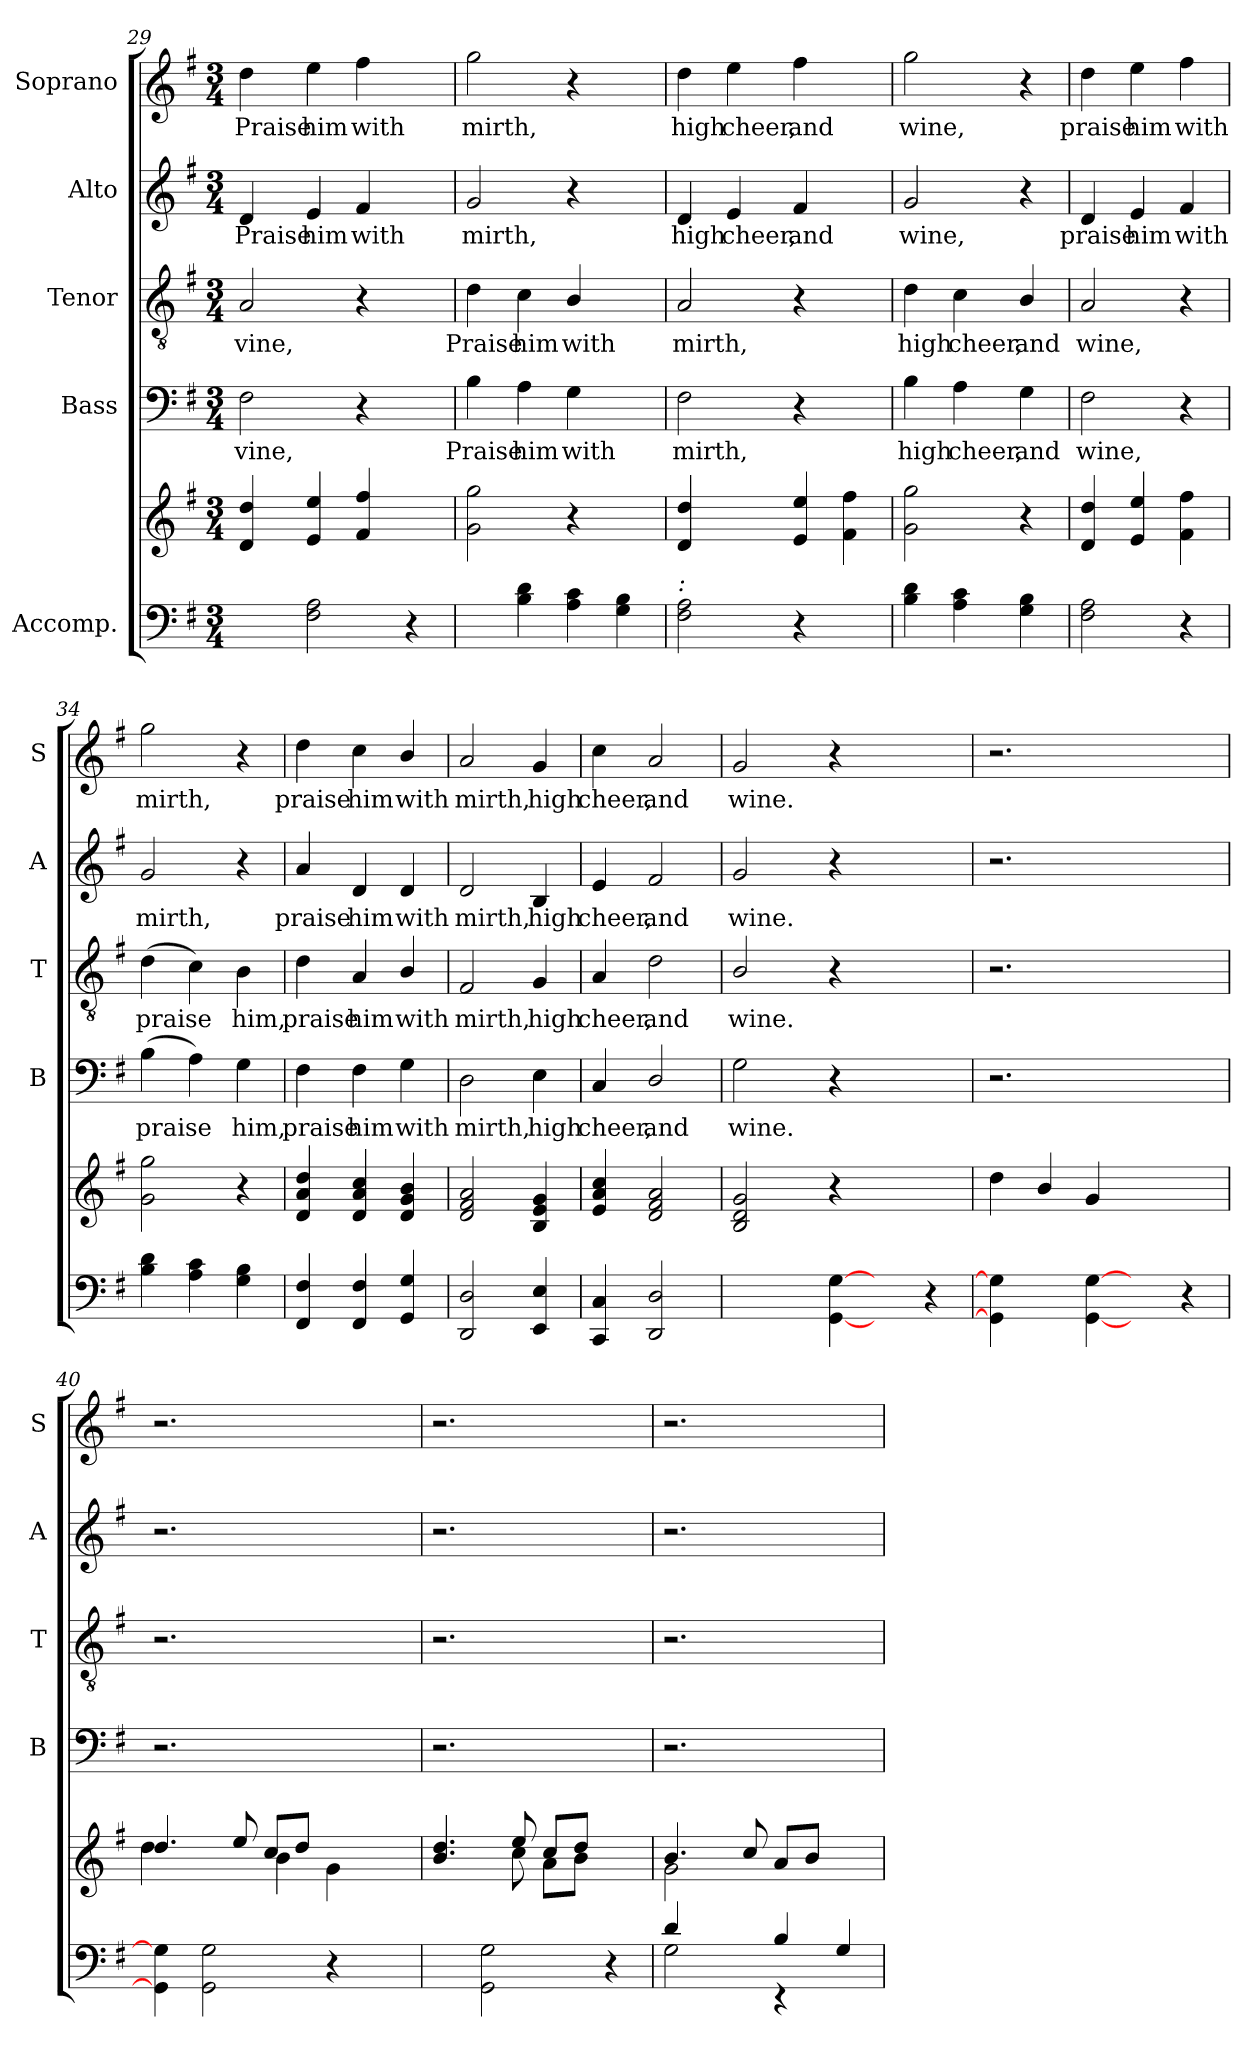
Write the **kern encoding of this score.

**kern	**kern	**kern	**text	**kern	**text	**kern	**text	**kern	**text
*part5	*part5	*part4	*part4	*part3	*part3	*part2	*part2	*part1	*part1
*staff6	*staff5	*staff4	*staff4	*staff3	*staff3	*staff2	*staff2	*staff1	*staff1
*I"Accomp.	*	*I"Bass	*	*I"Tenor	*	*I"Alto	*	*I"Soprano	*
*	*	*I'B	*	*I'T	*	*I'A	*	*I'S	*
*clefF4	*clefG2	*clefF4	*	*clefGv2	*	*clefG2	*	*clefG2	*
*k[f#]	*k[f#]	*k[f#]	*	*k[f#]	*	*k[f#]	*	*k[f#]	*
*G:	*G:	*G:	*	*G:	*	*G:	*	*G:	*
*M3/4	*M3/4	*M3/4	*	*M3/4	*	*M3/4	*	*M3/4	*
=29	=29	=29	=29	=29	=29	=29	=29	=29	=29
*	*^	*	*	*	*	*	*	*	*
!	!	!	!	!LO:LY:b	!	!LO:LY:b	!	!LO:LY:b	!	!LO:LY:b
4ryy	4d/ 4dd/	2.ryy	2F#\	-vine,	2A/	-vine,	4d/	Praise	4dd\	Praise
!	!	!	!	!	!	!	!	!LO:LY:b	!	!LO:LY:b
2F#\ 2A\	4e/ 4ee/	.	.	.	.	.	4e/	him	4ee\	him
!	!	!	!	!	!	!	!	!LO:LY:b	!	!LO:LY:b
.	4f#/ 4ff#/	.	4r	.	4r	.	4f#/	with	4ff#\	with
4r	4ryy	4ryy	4ryy	.	4ryy	.	4ryy	.	4ryy	.
=30	=30	=30	=30	=30	=30	=30	=30	=30	=30	=30
!	!	!	!	!LO:LY:b	!	!LO:LY:b	!	!LO:LY:b	!	!LO:LY:b
4ryy	2g\ 2gg\	2.ryy	4B\	Praise	4d\	Praise	2g/	mirth,	2gg\	mirth,
!	!	!	!	!LO:LY:b	!	!LO:LY:b	!	!	!	!
4B\ 4d\	.	.	4A\	him	4c\	him	.	.	.	.
!	!	!	!	!LO:LY:b	!	!LO:LY:b	!	!	!	!
4A\ 4c\	4r	.	4G\	with	4B/	with	4r	.	4r	.
4G\ 4B\	4ryy	4ryy	4ryy	.	4ryy	.	4ryy	.	4ryy	.
!!LO:PB:g=z
=31	=31	=31	=31	=31	=31	=31	=31	=31	=31	=31
!LO:TX:a:i:t=&colon;	!	!	!	!	!	!	!	!	!	!
!	!	!	!	!LO:LY:b	!	!LO:LY:b	!	!LO:LY:b	!	!LO:LY:b
*	*v	*v	*	*	*	*	*	*	*	*
2F#\ 2A\	4d/ 4dd/	2F#\	mirth,	2A/	mirth,	4d/	high	4dd\	high
!	!	!	!	!	!	!	!LO:LY:b	!	!LO:LY:b
.	4ryy	.	.	.	.	4e/	cheer,	4ee\	cheer,
!	!	!	!	!	!	!	!LO:LY:b	!	!LO:LY:b
4r	4e/ 4ee/	4r	.	4r	.	4f#/	and	4ff#\	and
4ryy	4f#\ 4ff#\	4ryy	.	4ryy	.	4ryy	.	4ryy	.
=32	=32	=32	=32	=32	=32	=32	=32	=32	=32
!	!	!	!LO:LY:b	!	!LO:LY:b	!	!LO:LY:b	!	!LO:LY:b
4B\ 4d\	2g\ 2gg\	4B\	high	4d\	high	2g/	wine,	2gg\	wine,
!	!	!	!LO:LY:b	!	!LO:LY:b	!	!	!	!
4A\ 4c\	.	4A\	cheer,	4c\	cheer,	.	.	.	.
!	!	!	!LO:LY:b	!	!LO:LY:b	!	!	!	!
4G\ 4B\	4r	4G\	and	4B/	and	4r	.	4r	.
=33	=33	=33	=33	=33	=33	=33	=33	=33	=33
!	!	!	!LO:LY:b	!	!LO:LY:b	!	!LO:LY:b	!	!LO:LY:b
2F#\ 2A\	4d/ 4dd/	2F#\	wine,	2A/	wine,	4d/	praise	4dd\	praise
!	!	!	!	!	!	!	!LO:LY:b	!	!LO:LY:b
.	4e/ 4ee/	.	.	.	.	4e/	him	4ee\	him
!	!	!	!	!	!	!	!LO:LY:b	!	!LO:LY:b
4r	4f#\ 4ff#\	4r	.	4r	.	4f#/	with	4ff#\	with
=34	=34	=34	=34	=34	=34	=34	=34	=34	=34
!	!	!	!LO:LY:b	!	!LO:LY:b	!	!LO:LY:b	!	!LO:LY:b
4B\ 4d\	2g\ 2gg\	(>4B\	praise	(>4d\	praise	2g/	mirth,	2gg\	mirth,
4A\ 4c\	.	4A\)	.	4c\)	.	.	.	.	.
!	!	!	!LO:LY:b	!	!LO:LY:b	!	!	!	!
4G\ 4B\	4r	4G\	him,	4B\	him,	4r	.	4r	.
=35	=35	=35	=35	=35	=35	=35	=35	=35	=35
!	!	!	!LO:LY:b	!	!LO:LY:b	!	!LO:LY:b	!	!LO:LY:b
4FF#/ 4F#/	4d/ 4a/ 4dd/	4F#\	praise	4d\	praise	4a/	praise	4dd\	praise
!	!	!	!LO:LY:b	!	!LO:LY:b	!	!LO:LY:b	!	!LO:LY:b
4FF#/ 4F#/	4d/ 4a/ 4cc/	4F#\	him	4A/	him	4d/	him	4cc\	him
!	!	!	!LO:LY:b	!	!LO:LY:b	!	!LO:LY:b	!	!LO:LY:b
4GG/ 4G/	4d/ 4g/ 4b/	4G\	with	4B/	with	4d/	with	4b/	with
=36	=36	=36	=36	=36	=36	=36	=36	=36	=36
!	!	!	!LO:LY:b	!	!LO:LY:b	!	!LO:LY:b	!	!LO:LY:b
2DD/ 2D/	2d/ 2f#/ 2a/	2D\	mirth,	2F#/	mirth,	2d/	mirth,	2a/	mirth,
!	!	!	!LO:LY:b	!	!LO:LY:b	!	!LO:LY:b	!	!LO:LY:b
4EE/ 4E/	4B/ 4e/ 4g/	4E\	high	4G/	high	4B/	high	4g/	high
=37	=37	=37	=37	=37	=37	=37	=37	=37	=37
!	!	!	!LO:LY:b	!	!LO:LY:b	!	!LO:LY:b	!	!LO:LY:b
4CC/ 4C/	4e/ 4a/ 4cc/	4C/	cheer,	4A/	cheer,	4e/	cheer,	4cc\	cheer,
!	!	!	!LO:LY:b	!	!LO:LY:b	!	!LO:LY:b	!	!LO:LY:b
2DD/ 2D/	2d/ 2f#/ 2a/	2D/	and	2d\	and	2f#/	and	2a/	and
!!LO:LB:g=z
=38	=38	=38	=38	=38	=38	=38	=38	=38	=38
*^	*^	*	*	*	*	*	*	*	*
!	!	!	!	!	!LO:LY:b	!	!LO:LY:b	!	!LO:LY:b	!	!LO:LY:b
4ryy	2ryy	2B/ 2d/ 2g/	2.ryy	2G\	wine.	2B/	wine.	2g/	wine.	2g/	wine.
2ryy	.	.	.	.	.	.	.	.	.	.	.
.	[4GG\ [4G\	4r	.	4r	.	4r	.	4r	.	4r	.
2ryy	4ryy	2ryy	2ryy	2ryy	.	2ryy	.	2ryy	.	2ryy	.
.	4r	.	.	.	.	.	.	.	.	.	.
=39	=39	=39	=39	=39	=39	=39	=39	=39	=39	=39	=39
2ryy	4GG\] 4G\]	4dd\	2.ryy	2.r	.	2.r	.	2.r	.	2.r	.
.	4ryy	4b/	.	.	.	.	.	.	.	.	.
2ryy	[4GG\ [4G\	4g/	.	.	.	.	.	.	.	.	.
.	4ryy	4ryy	4ryy	2ryy	.	2ryy	.	2ryy	.	2ryy	.
4ryy	4r	4ryy	4ryy	.	.	.	.	.	.	.	.
=40	=40	=40	=40	=40	=40	=40	=40	=40	=40	=40	=40
2.ryy	4GG\] 4G\]	4.dd/	4dd\	2.r	.	2.r	.	2.r	.	2.r	.
.	2GG\ 2G\	.	4ryy	.	.	.	.	.	.	.	.
.	.	8ee/	.	.	.	.	.	.	.	.	.
.	.	8cc/L	4b\	.	.	.	.	.	.	.	.
.	.	8dd/J	.	.	.	.	.	.	.	.	.
2ryy	4r	4ryy	4g\	2ryy	.	2ryy	.	2ryy	.	2ryy	.
.	4ryy	4ryy	4ryy	.	.	.	.	.	.	.	.
=41	=41	=41	=41	=41	=41	=41	=41	=41	=41	=41	=41
2.ryy	4ryy	4.b/ 4.dd/	4ryy	2.r	.	2.r	.	2.r	.	2.r	.
.	2GG\ 2G\	.	8ryy	.	.	.	.	.	.	.	.
.	.	8ee/	8cc\	.	.	.	.	.	.	.	.
.	.	8cc/L	8a\L	.	.	.	.	.	.	.	.
.	.	8dd/J	8b\J	.	.	.	.	.	.	.	.
4ryy	4r	4ryy	4ryy	4ryy	.	4ryy	.	4ryy	.	4ryy	.
=42	=42	=42	=42	=42	=42	=42	=42	=42	=42	=42	=42
4d/	2G\	4.b/	2g\	2.r	.	2.r	.	2.r	.	2.r	.
4ryy	.	.	.	.	.	.	.	.	.	.	.
.	.	8cc/	.	.	.	.	.	.	.	.	.
4B/	4rEE	8a/L	4ryy	.	.	.	.	.	.	.	.
.	.	8b/J	.	.	.	.	.	.	.	.	.
4G/	4ryy	4ryy	4ryy	4ryy	.	4ryy	.	4ryy	.	4ryy	.
*v	*v	*	*	*	*	*	*	*	*	*	*
*	*v	*v	*	*	*	*	*	*	*	*
=	=	=	=	=	=	=	=	=	=
*-	*-	*-	*-	*-	*-	*-	*-	*-	*-
